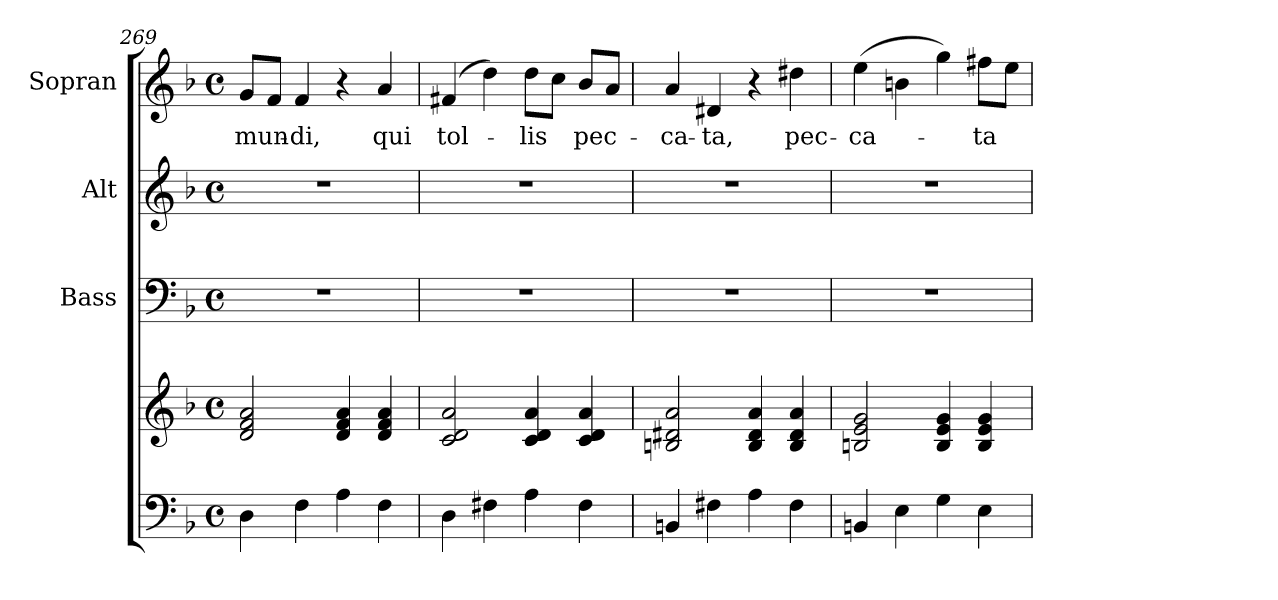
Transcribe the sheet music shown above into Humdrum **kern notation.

**kern	**kern	**kern	**kern	**kern	**text
*part4	*part4	*part3	*part2	*part1	*part1
*staff5	*staff4	*staff3	*staff2	*staff1	*staff1
*	*	*I"Bass	*I"Alt	*I"Sopran	*
*	*	*I'B.	*I'A.	*I'S.	*
!!LO:LB:g=z
*clefF4	*clefG2	*clefF4	*clefG2	*clefG2	*
*k[b-]	*k[b-]	*k[b-]	*k[b-]	*k[b-]	*
*F:	*F:	*F:	*F:	*F:	*
*M4/4	*M4/4	*M4/4	*M4/4	*M4/4	*
*met(c)	*met(c)	*met(c)	*met(c)	*met(c)	*
=269	=269	=269	=269	=269	=269
!	!	!	!	!	!LO:LY:b
4D\	2d/ 2f/ 2a/	1r	1r	8g/L	mun-
.	.	.	.	8f/J	.
!	!	!	!	!	!LO:LY:b
4F\	.	.	.	4f/	-di,
4A\	4d/ 4f/ 4a/	.	.	4r	.
!	!	!	!	!	!LO:LY:b
4F\	4d/ 4f/ 4a/	.	.	4a/	qui
=270	=270	=270	=270	=270	=270
!	!	!	!	!	!LO:LY:b
4D\	2c/ 2d/ 2a/	1r	1r	(4f#X/	tol-
4F#X\	.	.	.	4dd\)	.
!	!	!	!	!	!LO:LY:b
4A\	4c/ 4d/ 4a/	.	.	8dd\L	-lis
.	.	.	.	8cc\J	.
!	!	!	!	!	!LO:LY:b
4F#\	4c/ 4d/ 4a/	.	.	8b-/L	pec-
.	.	.	.	8a/J	.
=271	=271	=271	=271	=271	=271
!	!	!	!	!	!LO:LY:b
4BBn/	2Bn/ 2d#X/ 2a/	1r	1r	4a/	-ca-
!	!	!	!	!	!LO:LY:b
4F#X\	.	.	.	4d#X/	-ta,
4A\	4B/ 4d#/ 4a/	.	.	4r	.
!	!	!	!	!	!LO:LY:b
4F#\	4B/ 4d#/ 4a/	.	.	4dd#X\	pec-
=272	=272	=272	=272	=272	=272
!	!	!	!	!	!LO:LY:b
4BBn/	2Bn/ 2e/ 2g/	1r	1r	(>4ee\	-ca-
4E\	.	.	.	4bn\	.
4G\	4B/ 4e/ 4g/	.	.	4gg\)	.
!	!	!	!	!	!LO:LY:b
4E\	4B/ 4e/ 4g/	.	.	8ff#X\L	-ta
.	.	.	.	8ee\J	.
=	=	=	=	=	=
*-	*-	*-	*-	*-	*-
